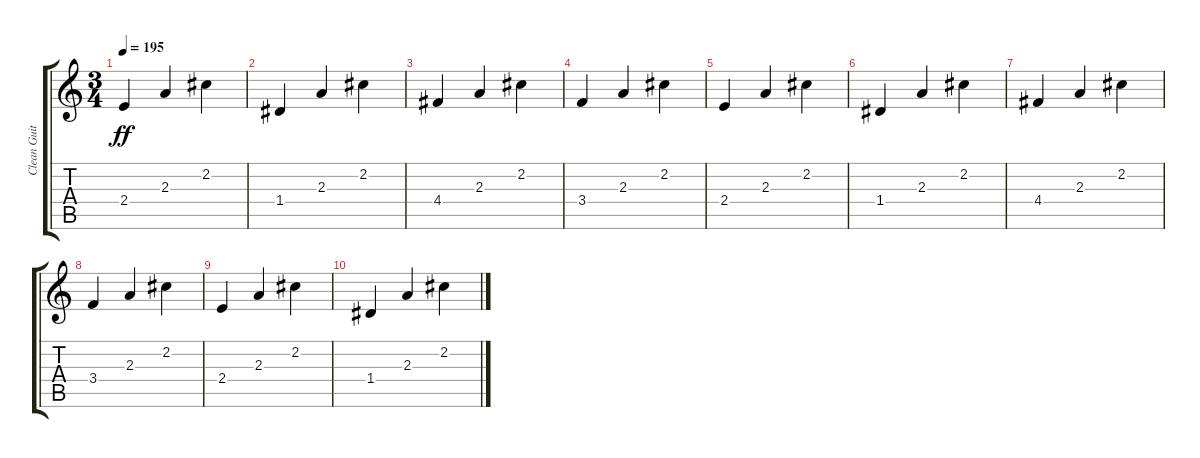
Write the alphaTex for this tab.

\track ("Clean Guitar" "Clean Guit") {instrument electricguitarclean}
\staff {score tabs}
\tuning (E4 B3 G3 D3 A2 E2) {hide}
\ts (3 4)
\tempo 195
\clef g2
\ks c
2.4.4{dy ff volume 6 instrument electricguitarclean} 2.3.4 2.2.4 |
1.4.4{volume 5 instrument electricguitarclean} 2.3.4 2.2.4 |
4.4.4{volume 4 instrument electricguitarclean} 2.3.4 2.2.4 |
3.4.4{volume 4 instrument electricguitarclean} 2.3.4 2.2.4 |
2.4.4{volume 3 instrument electricguitarclean} 2.3.4 2.2.4 |
1.4.4{volume 2 instrument electricguitarclean} 2.3.4 2.2.4 |
4.4.4{volume 2 instrument electricguitarclean} 2.3.4 2.2.4 |
3.4.4{volume 1 instrument electricguitarclean} 2.3.4 2.2.4 |
2.4.4{volume 1 instrument electricguitarclean} 2.3.4 2.2.4 |
1.4.4{volume 0 instrument electricguitarclean} 2.3.4 2.2.4
